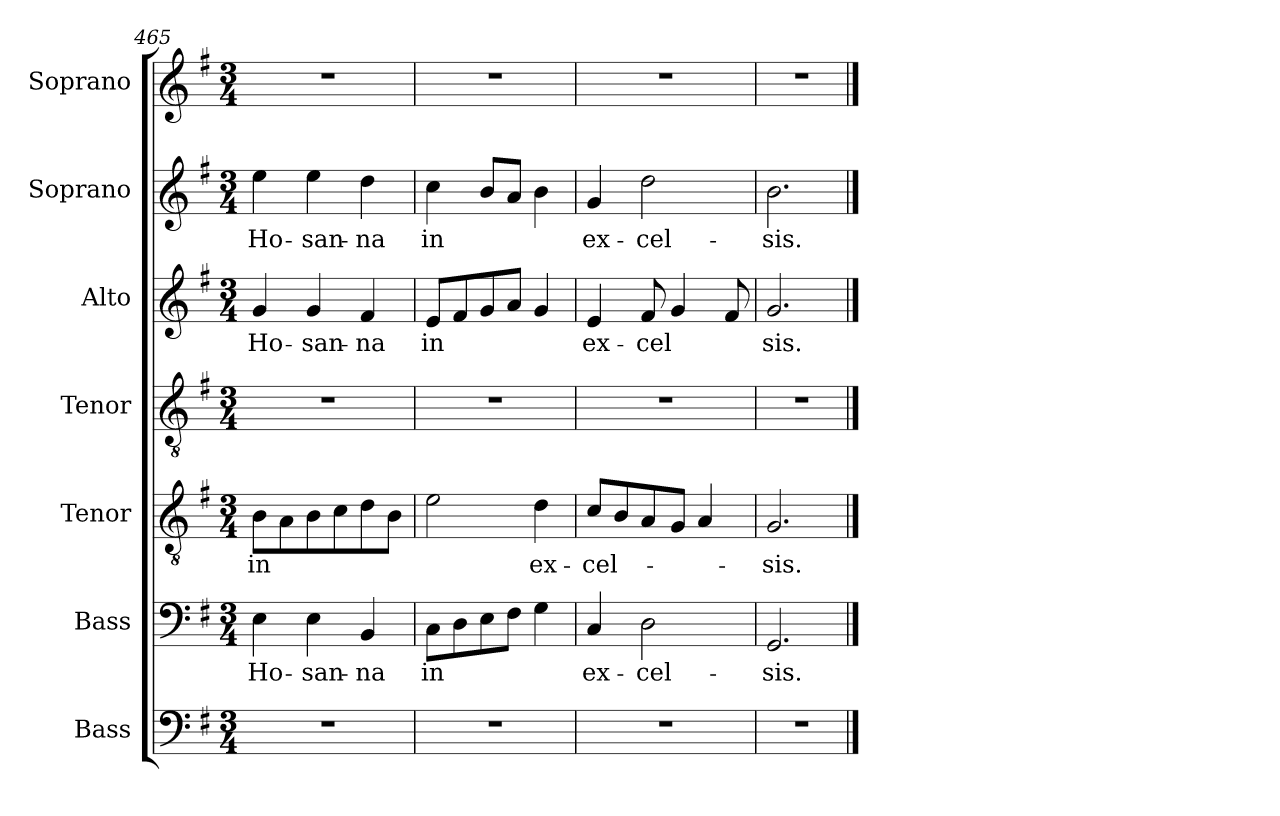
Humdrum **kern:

**kern	**kern	**text	**kern	**text	**kern	**kern	**text	**kern	**text	**kern
*part7	*part6	*part6	*part5	*part5	*part4	*part3	*part3	*part2	*part2	*part1
*staff7	*staff6	*staff6	*staff5	*staff5	*staff4	*staff3	*staff3	*staff2	*staff2	*staff1
*I"Bass	*I"Bass	*	*I"Tenor	*	*I"Tenor	*I"Alto	*	*I"Soprano	*	*I"Soprano
*I'B.	*I'B.	*	*I'T.	*	*I'T.	*I'A.	*	*I'S.	*	*I'S.
*clefF4	*clefF4	*	*clefGv2	*	*clefGv2	*clefG2	*	*clefG2	*	*clefG2
*	*	*	*ITrd7c12	*	*ITrd7c12	*	*	*	*	*
*k[f#]	*k[f#]	*	*k[f#]	*	*k[f#]	*k[f#]	*	*k[f#]	*	*k[f#]
*G:	*G:	*	*G:	*	*G:	*G:	*	*G:	*	*G:
*M3/4	*M3/4	*	*M3/4	*	*M3/4	*M3/4	*	*M3/4	*	*M3/4
=465	=465	=465	=465	=465	=465	=465	=465	=465	=465	=465
!LO:N:vis=1	!	!	!	!	!	!	!	!	!	!
!	!	!LO:LY:b:color=#000000	!	!	!	!	!	!	!	!
!	!	!	!	!LO:LY:b:color=#000000	!LO:N:vis=1	!	!	!	!	!
!	!	!	!	!	!	!	!LO:LY:b:color=#000000	!	!	!
!	!	!	!	!	!	!	!	!	!LO:LY:b:color=#000000	!LO:N:vis=1
2.r	4Ei\	Ho-	8BBi\L	in	2.r	4gi/	Ho-	4eei\	Ho-	2.r
.	.	.	8AAi\	.	.	.	.	.	.	.
!	!	!LO:LY:b:color=#000000	!	!	!	!	!	!	!	!
!	!	!	!	!	!	!	!LO:LY:b:color=#000000	!	!	!
!	!	!	!	!	!	!	!	!	!LO:LY:b:color=#000000	!
.	4Ei\	-san-	8BBi\	.	.	4gi/	-san-	4eei\	-san-	.
.	.	.	8Ci\	.	.	.	.	.	.	.
!	!	!LO:LY:b:color=#000000	!	!	!	!	!	!	!	!
!	!	!	!	!	!	!	!LO:LY:b:color=#000000	!	!	!
!	!	!	!	!	!	!	!	!	!LO:LY:b:color=#000000	!
.	4BBi/	-na	8Di\	.	.	4f#i/	-na	4ddi\	-na	.
.	.	.	8BBi\J	.	.	.	.	.	.	.
!!LO:LB:g=z
=466	=466	=466	=466	=466	=466	=466	=466	=466	=466	=466
!LO:N:vis=1	!	!	!	!	!	!	!	!	!	!
!	!	!LO:LY:b:color=#000000	!	!	!LO:N:vis=1	!	!	!	!	!
!	!	!	!	!	!	!	!LO:LY:b:color=#000000	!	!	!
!	!	!	!	!	!	!	!	!	!LO:LY:b:color=#000000	!LO:N:vis=1
2.r	8Ci\L	in	2Ei\	.	2.r	8ei/L	in	4cci\	in	2.r
.	8Di\	.	.	.	.	8f#i/	.	.	.	.
.	8Ei\	.	.	.	.	8gi/	.	8bi/L	.	.
.	8F#i\J	.	.	.	.	8ai/J	.	8ai/J	.	.
!	!	!	!	!LO:LY:b:color=#000000	!	!	!	!	!	!
.	4Gi\	.	4Di\	ex-	.	4gi/	.	4bi\	.	.
=467	=467	=467	=467	=467	=467	=467	=467	=467	=467	=467
!LO:N:vis=1	!	!	!	!	!	!	!	!	!	!
!	!	!LO:LY:b:color=#000000	!	!	!	!	!	!	!	!
!	!	!	!	!LO:LY:b:color=#000000	!LO:N:vis=1	!	!	!	!	!
!	!	!	!	!	!	!	!LO:LY:b:color=#000000	!	!	!
!	!	!	!	!	!	!	!	!	!LO:LY:b:color=#000000	!LO:N:vis=1
2.r	4Ci/	ex-	8Ci/L	-cel-	2.r	4ei/	ex-	4gi/	ex-	2.r
.	.	.	8BBi/	.	.	.	.	.	.	.
!	!	!LO:LY:b:color=#000000	!	!	!	!	!	!	!	!
!	!	!	!	!	!	!	!LO:LY:b:color=#000000	!	!	!
!	!	!	!	!	!	!	!	!	!LO:LY:b:color=#000000	!
.	2Di\	-cel-	8AAi/	.	.	8f#i/	-cel	2ddi\	-cel-	.
.	.	.	8GGi/J	.	.	4gi/	.	.	.	.
.	.	.	4AAi/	.	.	.	.	.	.	.
.	.	.	.	.	.	8f#i/	.	.	.	.
=468	=468	=468	=468	=468	=468	=468	=468	=468	=468	=468
!LO:N:vis=1	!	!	!	!	!	!	!	!	!	!
!	!	!LO:LY:b:color=#000000	!	!	!	!	!	!	!	!
!	!	!	!	!LO:LY:b:color=#000000	!LO:N:vis=1	!	!	!	!	!
!	!	!	!	!	!	!	!LO:LY:b:color=#000000	!	!	!
!	!	!	!	!	!	!	!	!	!LO:LY:b:color=#000000	!LO:N:vis=1
2.r	2.GGi/	-sis.	2.GGi/	-sis.	2.r	2.gi/	sis.	2.bi\	-sis.	2.r
==	==	==	==	==	==	==	==	==	==	==
*-	*-	*-	*-	*-	*-	*-	*-	*-	*-	*-
